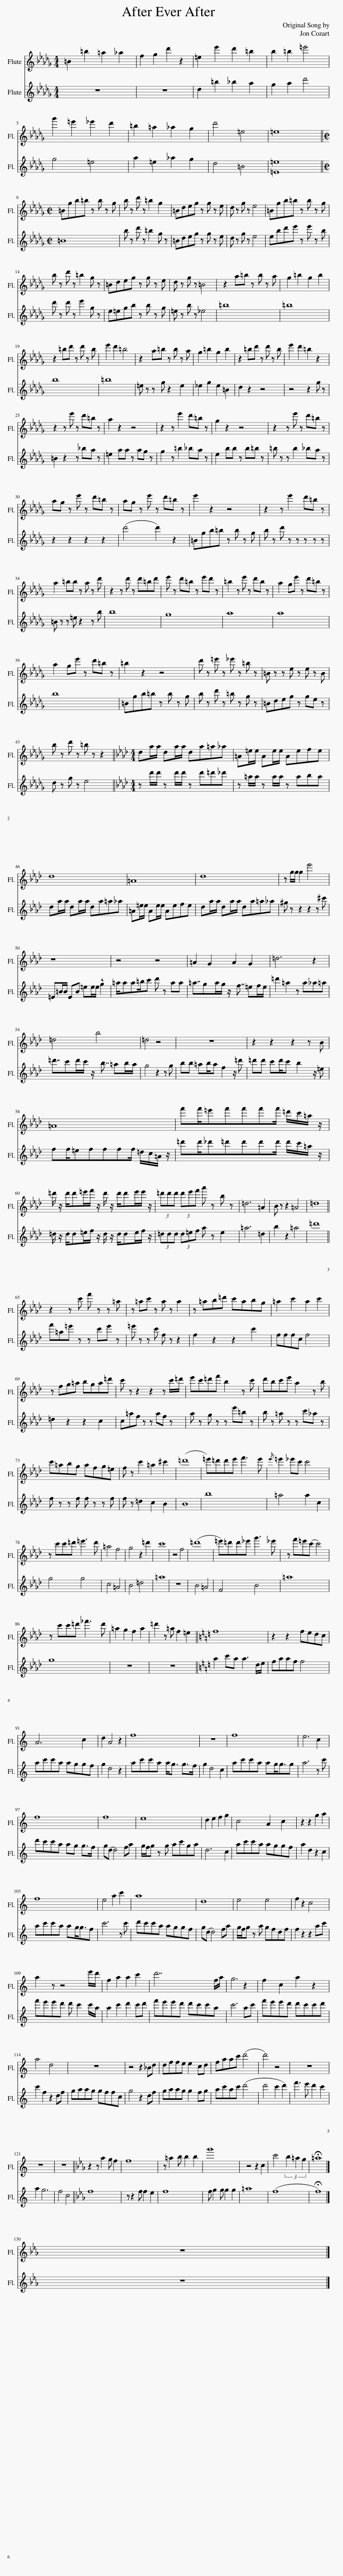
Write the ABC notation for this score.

X:1
%%score 1 2
L:1/8
M:4/4
I:linebreak $
K:Db
V:1 treble
V:2 treble
V:1
 =B2 =b2 =a2 _a2 | f2 g2 d'2 z2 | =e2 e'2 d'2 =b2 | b2 =b2 =e'4 |$ g'2 =e'2 _e'2 d'2 | %5
 =b2 =a2 _a2 g2 | d'4 =e4 | =e8 ||$[M:2/2] =Bgb=b z b z g | b z d' z =b2 g2 | %10
 =Bdeg z g z e | d z g z e4 | =Bgb=b z b z g |$ b z d' z =b2 g z | =Bdeg z g z e | %15
 d z g z =B4 | z2 a=b z b z a | g2 =b2 g2 b2 |$ z2 =bd' z d' z b | e'2 d'2 =b4 | %20
 z2 a=b z b z a | g2 =b2 g2 b2 | z2 =bd' z d' z b | e'2 d'2 =b2 z2 |$ z2 z e' z d'=b z | %25
 a2 z2 z4 | z2 z e'2 d'=b z | g2 z2 z4 | z2 z e' z d'=b z |$ ag z e' z d'=b z | %30
 ag z e' z d'=b z | e'2 z2 z4 | z2 z e'2 d'=b z |$ a2 =bb z a z d' | z2 z d' z d'=bd' | %35
 e' z d'=b z e'd' z | =b2 z e' z d'b z | a2 ge' z d'=b z |$ a2 ge' z d'=b z | =b2 z2 z4 | %40
 d' z =e' z _e' z =b z | =B z z e z e z B |$ b z d' z =b z z2 ||[K:Ab][M:4/4] da/a/ da/a/ da=a_a | =A=e/e/ Ae/e/ Aefe |$ %45
 d8 | =A8 | d8 | z g/g/ g2 e'4 |$ z8 | %50
 z4 z4 | =A2 G2 A2 G2 | =d6 z2 |$ =d4 b4 | =d4 z4 | %55
 z8 | z2 z2 z2 z B |$ =A8 | f'f'/=e'f'f'f'f'/ =d'/c'/=a/ z/ |$ =d'/ z/ d'/d'=e'/f'/ z/ d'/ z/ d'/d'e'/e'/ z/ | %60
 (3=d'd'd' (3d'e'f' a' z b z | =d6 =A2 | B z z2 =A4 | =d8 ||$[K:Ab] z2 z c' f' z z =a | %65
 z =ac' z a z a2 | z =ab=d' c'abg | =a2 c'2 a2 c'2 |$ z fg=a bga=d' | c' z z2 z2 z c'/=d'/ | %70
 e'c'=d'f' b2 z c' | d'bc'e' a2 z b |$ c'=abg afg=e | f z c'2 =a2 ^c'2 | (=d'8 | %75
 =e'=d')d'e' f'3 e' |{/e'} =e'2 _e'c' c'4 |$ z c'c'=d' =e'3 d' | =a4 f4 | g4 z2 =d'2 | %80
 c'8 | z4 f4 | (=d'8 | =e')=d'd'_e' g'3 _e' | z f'=e'(c' c'4) |$ %85
 z c'c'=d' _f'3 d' | =a2 g2 f2 a2 | =d'2 z =a f2 =e2 ||[K:C] f8 | z2 z2 fedc |$ %90
 A6 c2 | d2 A4 z2 | f8 | z8 | f8 | %95
 e6 c2 |$ f8 | f8 | e8 | d2 e2 f2 g2 | %100
 c4 A2 c2 | z2 z2 g2 a2 |$ f8 | e4 a2 c'2 | a8 | %105
 d8 | e4 e4 | f2 z2 c4 |$ a2 z z4 e'/d'/ | f2 a2 a2 c'2 | %110
 d'7 f/a/ | g6 z2 | f2 c2 a2 z2 |$ a4 d4 | z8 | %115
 z4 z2 _Bd | dffe e2 cd | faac' (d'4 | d'4) z4 | z8 |$ %120
 z8 | z8 ||[K:Eb] z2 z a2 g f2 | f8 | z =a2 b b2 b2 | %125
 g'8 | z4 z2 c2 | c'4 (3b2 =a2 g2 | !fermata!=a8 |]$ z8 |] %130
V:2
 z8 | z8 | d2 =b2 _b2 a2 | g2 a2 d'4 |$ g4 =e4 | %5
 a2 =e2 _a2 g2 | d4 =B4 | [=E=e]8 ||$[M:2/2] =B8 | b z d' z =b2 g z | %10
 =Bdeg z g z e | d z g z e4 | ebd'e' z e' z b |$ d' z d' z e'2 g z | e=egb z b z g | %15
 =e z b z _e4 | =b8 | =b8 |$ b8 | =b8 | %20
 =e z z g z2 e2 | _e2 g2 e2 =B2 | d2 z2 z4 | z4 z2 g z |$ =B2 z2 z _ba z | %25
 =e2 aa z ag z | g2 z =b2 _ba z | e2 bb z b=b z | =b z z b2 _ba z |$ z2 z2 z2 z2 | %30
 (d'4 d'2) z2 | =Bgb=b z b z g | b z d' z z z z z |$ =B z z =e z2 z b | b8 | %35
 g8 | a8 | a8 |$ b8 | =Bgb=b z b z g | %40
 b z d' z =b z g z | =Bdeg z ge z |$ d z g z e4 ||[K:Ab][M:4/4] z d'/d'/ z d'/d'/ z d'=d'_d' | z =a/a/ z a/a/ z aba |$ %45
 da/a/ da/a/ da=a_a | =A=e/e/ Ae/e/ Aefe | da/a/ da/a/ da=a_a | ^g z z2 z2 z ^c' |$ =E=B/B/ EB =ee/e/ !^!g2 | %50
 =a/aa=b/c' d' z aa | =a7/4ga/g/ z/ f7/4 =ef/e/ | =d'2 =a2 z a_a=a |$ =d'7/4c'd'/c'/ z/ b7/4 =ab/a/ | g4 z2 z g | %55
 bb =ab/a f2 z/ =d' | =d'd' c'd'/c' b2 z/ =e |$ ff/=effff/ =d/c/=A/ z/ | =d'd'/_d'=d'd'd'd'/ d'/c'/=a/ z/ |$ =d/ z/ d/d=e/f/ z/ d/ z/ d/de/f/ z/ | %60
 (3=ddd (3d=ef a z e2 | =a6 =d2 | b2 z2 =a4 | =d'8 ||$[K:Ab] f'=a=e' z z c'e' z | %65
 =e' z z c' f z z2 | f2 z2 z2 c'2 | fffc f4 |$ =d2 z2 z2 c2 | c=af z z af z | %70
 a z g z z e'=b z | b z =a z z c'_a z |$ f z z f f z z f | f z =d2 c2 B2 | B8 | %75
 b8 | =a4 a2 c2 |$ g4 g4 | c4 =A4 | B4 =d4 | %80
 =a8 | z8 | B4 =A4 | F4 B4 | =a8 |$ %85
 g8 | z8 | z8 ||[K:C] a2 c'a a3 d/e/ | faaf f4 |$ %90
 ac'c'a aggf | g2 d4 z2 | ac'c'a a<g g>f | g2 d4 c2 | ac'c'a ag<gg | %95
 a6 z c' |$ d'c'c'a ag g>f | g(d d4) fa | g/f/g z g ac'ga | d6 c2 | %100
 ac'c'a aggf | a2 d2 z2 c2 |$ ac'c'a ag<gf | c'6 z c' | d'c'c'a aggf | %105
 g(d d4) fa | g/f/g z a gfdf | f2 z2 z2 ac' |$ f'e'e'd' d' c'2 c'/a/ | a2 c'2 d'2 c'd' | %110
 f'e'e'd' d'c'c'a | c'6 ac' | f'e'e'd' d'c'c'd' |$ c'2 f2 z2 df | gaag gffc | %115
 g4 z2 df | gaag g2 fg | ac'ac' (d'4 | d'4 c'2 d'2) | f'3 e' d'2 c'2 |$ %120
 a2 g6 | f4 c4 ||[K:Eb] f8 | z z2 f f2 e2 | f8 | %125
 f g2 g g2 g2 | =a8 | (f8 | !fermata!f8) |]$ z8 |] %130
